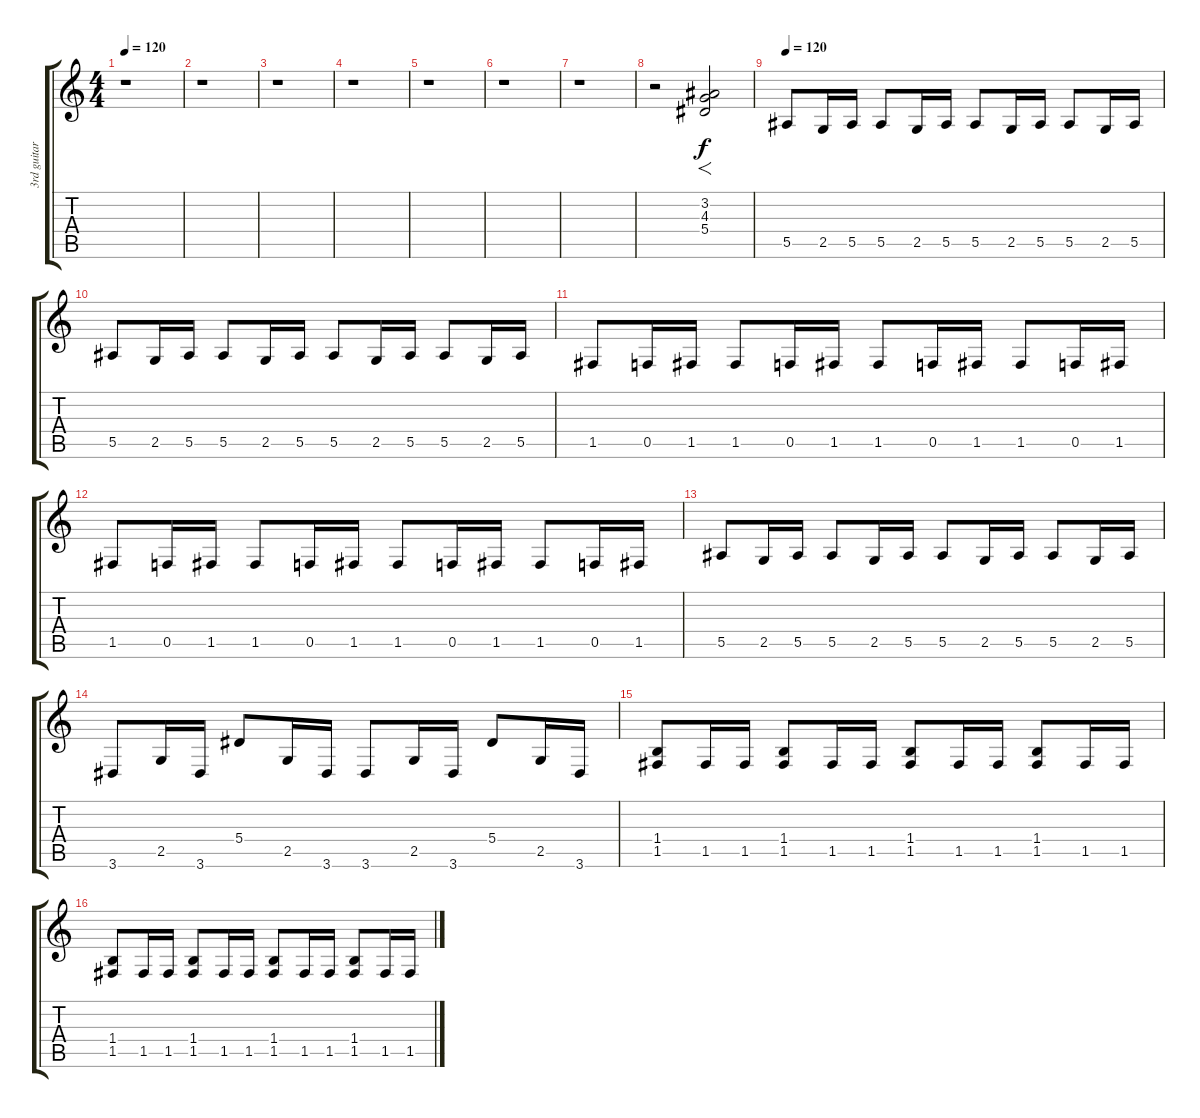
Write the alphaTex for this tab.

\track ("3rd guitar" "3rd guitar") {instrument distortionguitar}
\staff {score tabs}
\tuning (C4 G3 Eb3 Bb2 F2 C2) {hide}
\ts (4 4)
\tempo 120
\clef g2
\ks c
r.1{dy f instrument distortionguitar} |
r.1 |
r.1 |
r.1 |
r.1 |
r.1 |
r.1 |
r.2 (3.2 4.3 5.4).2{f} |
\tempo 120
5.5.8 2.5.16 5.5.16 5.5.8 2.5.16 5.5.16 5.5.8 2.5.16 5.5.16 5.5.8 2.5.16 5.5.16 |
5.5.8 2.5.16 5.5.16 5.5.8 2.5.16 5.5.16 5.5.8 2.5.16 5.5.16 5.5.8 2.5.16 5.5.16 |
1.5.8 0.5.16 1.5.16 1.5.8 0.5.16 1.5.16 1.5.8 0.5.16 1.5.16 1.5.8 0.5.16 1.5.16 |
1.5.8 0.5.16 1.5.16 1.5.8 0.5.16 1.5.16 1.5.8 0.5.16 1.5.16 1.5.8 0.5.16 1.5.16 |
5.5.8 2.5.16 5.5.16 5.5.8 2.5.16 5.5.16 5.5.8 2.5.16 5.5.16 5.5.8 2.5.16 5.5.16 |
3.6.8 2.5.16 3.6.16 5.4.8 2.5.16 3.6.16 3.6.8 2.5.16 3.6.16 5.4.8 2.5.16 3.6.16 |
(1.4 1.5).8 1.5.16 1.5.16 (1.4 1.5).8 1.5.16 1.5.16 (1.4 1.5).8 1.5.16 1.5.16 (1.4 1.5).8 1.5.16 1.5.16 |
(1.4 1.5).8 1.5.16 1.5.16 (1.4 1.5).8 1.5.16 1.5.16 (1.4 1.5).8 1.5.16 1.5.16 (1.4 1.5).8 1.5.16 1.5.16
